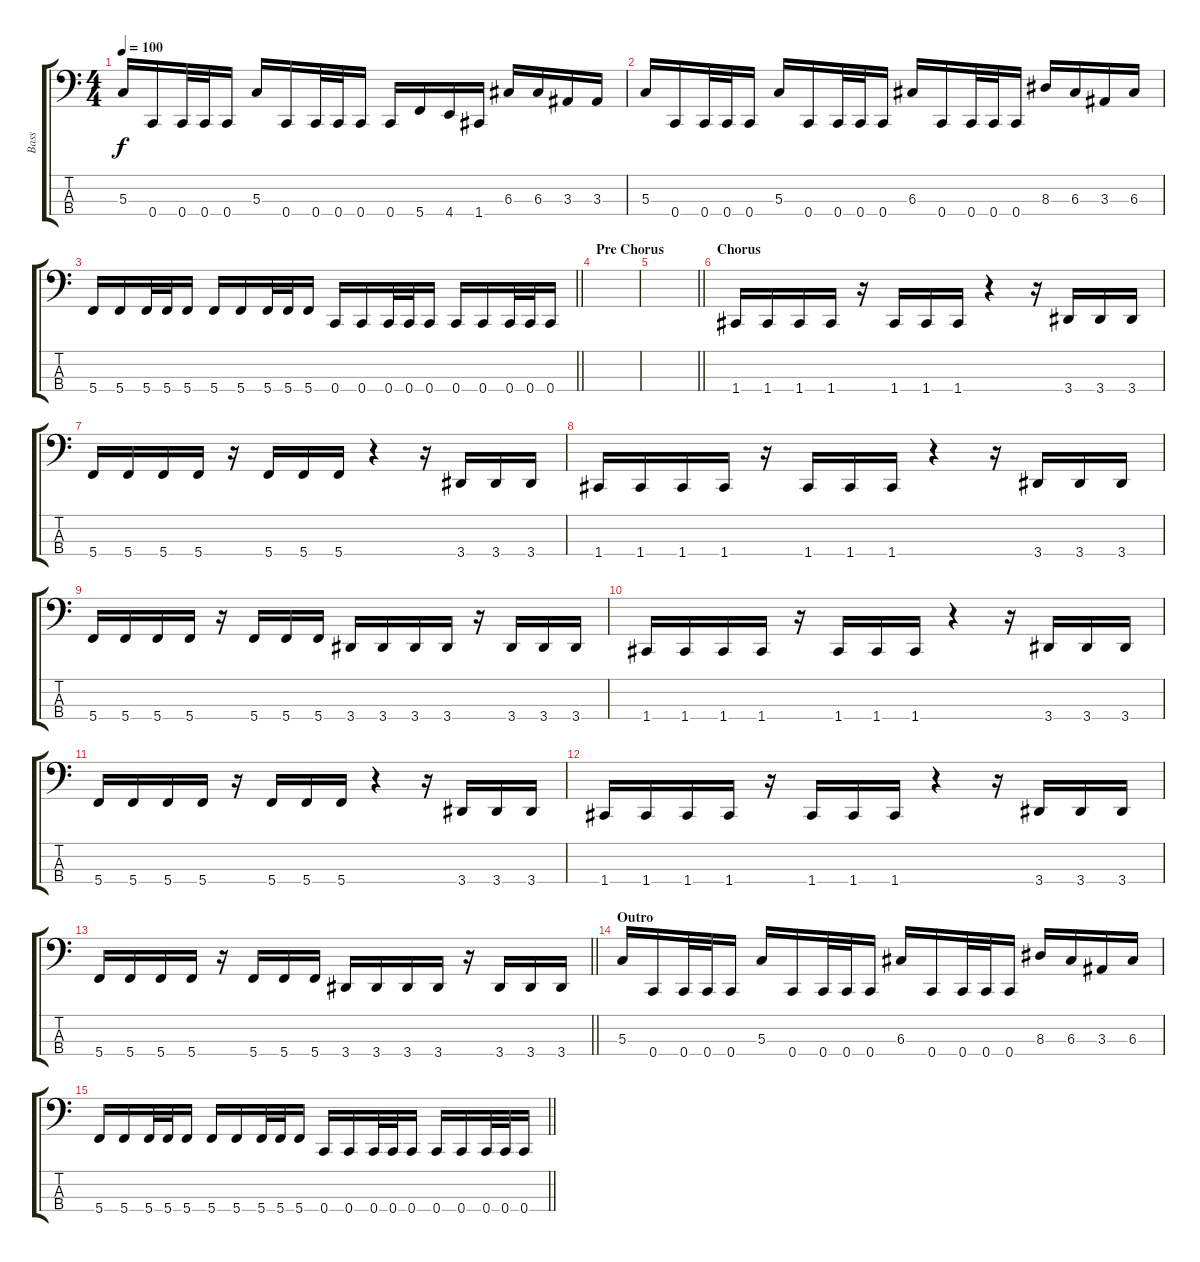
\track ("Bass" "Bass") {instrument electricbasspick}
\staff {score tabs}
\tuning (F2 C2 G1 C1) {hide}
\ts (4 4)
\tempo 100
\clef f4
\ks c
5.3.16{dy f} 0.4.16 0.4.32 0.4.32 0.4.16 5.3.16 0.4.16 0.4.32 0.4.32 0.4.16 0.4.16 5.4.16 4.4.16 1.4.16 6.3.16 6.3.16 3.3.16 3.3.16 |
5.3.16 0.4.16 0.4.32 0.4.32 0.4.16 5.3.16 0.4.16 0.4.32 0.4.32 0.4.16 6.3.16 0.4.16 0.4.32 0.4.32 0.4.16 8.3.16 6.3.16 3.3.16 6.3.16 |
\barLineRight lightlight
5.4.16 5.4.16 5.4.32 5.4.32 5.4.16 5.4.16 5.4.16 5.4.32 5.4.32 5.4.16 0.4.16 0.4.16 0.4.32 0.4.32 0.4.16 0.4.16 0.4.16 0.4.32 0.4.32 0.4.16 |
\section ("" "Pre Chorus")
|
\barLineRight lightlight
|
\section ("" "Chorus")
1.4.16 1.4.16 1.4.16 1.4.16 r.16 1.4.16 1.4.16 1.4.16 r.4 r.16 3.4.16 3.4.16 3.4.16 |
5.4.16 5.4.16 5.4.16 5.4.16 r.16 5.4.16 5.4.16 5.4.16 r.4 r.16 3.4.16 3.4.16 3.4.16 |
1.4.16 1.4.16 1.4.16 1.4.16 r.16 1.4.16 1.4.16 1.4.16 r.4 r.16 3.4.16 3.4.16 3.4.16 |
5.4.16 5.4.16 5.4.16 5.4.16 r.16 5.4.16 5.4.16 5.4.16 3.4.16 3.4.16 3.4.16 3.4.16 r.16 3.4.16 3.4.16 3.4.16 |
1.4.16 1.4.16 1.4.16 1.4.16 r.16 1.4.16 1.4.16 1.4.16 r.4 r.16 3.4.16 3.4.16 3.4.16 |
5.4.16 5.4.16 5.4.16 5.4.16 r.16 5.4.16 5.4.16 5.4.16 r.4 r.16 3.4.16 3.4.16 3.4.16 |
1.4.16 1.4.16 1.4.16 1.4.16 r.16 1.4.16 1.4.16 1.4.16 r.4 r.16 3.4.16 3.4.16 3.4.16 |
\barLineRight lightlight
5.4.16 5.4.16 5.4.16 5.4.16 r.16 5.4.16 5.4.16 5.4.16 3.4.16 3.4.16 3.4.16 3.4.16 r.16 3.4.16 3.4.16 3.4.16 |
\section ("" "Outro")
5.3.16 0.4.16 0.4.32 0.4.32 0.4.16 5.3.16 0.4.16 0.4.32 0.4.32 0.4.16 6.3.16 0.4.16 0.4.32 0.4.32 0.4.16 8.3.16 6.3.16 3.3.16 6.3.16 |
\barLineRight lightlight
5.4.16 5.4.16 5.4.32 5.4.32 5.4.16 5.4.16 5.4.16 5.4.32 5.4.32 5.4.16 0.4.16 0.4.16 0.4.32 0.4.32 0.4.16 0.4.16 0.4.16 0.4.32 0.4.32 0.4.16
